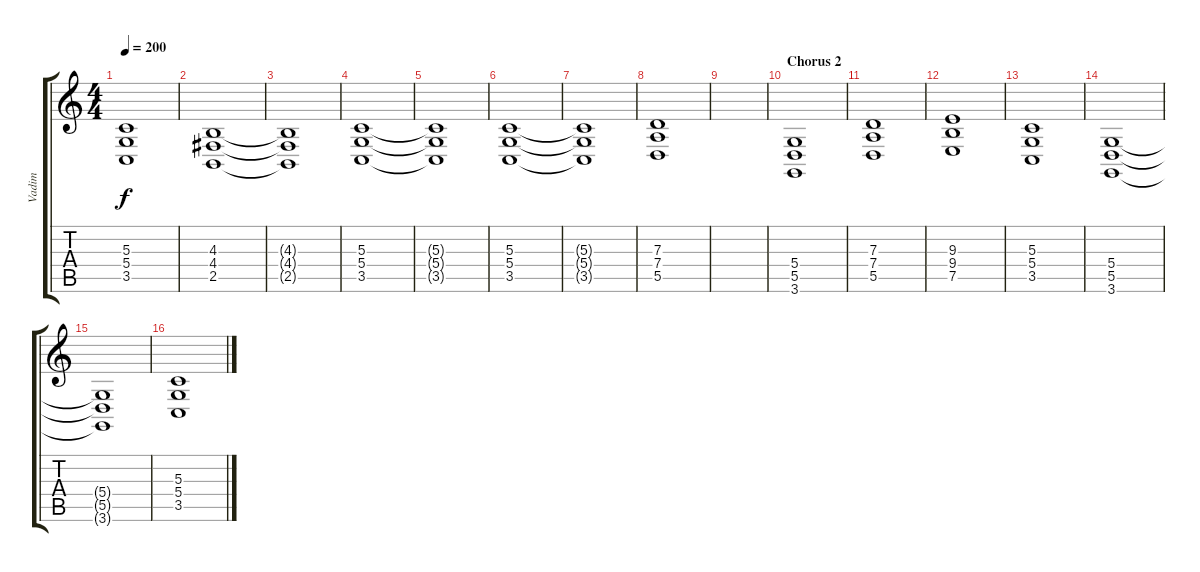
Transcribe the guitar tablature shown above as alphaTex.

\track ("Vadim" "Vadim") {instrument stringensemble1}
\staff {score tabs}
\tuning (E4 B3 G3 D3 A2 E2) {hide}
\ts (4 4)
\tempo 200
\clef g2
\ks c
(5.3{t} 5.4{t} 3.5{t}).1{dy f} |
(4.3 4.4 2.5).1 |
(4.3{t} 4.4{t} 2.5{t}).1 |
(5.3 5.4 3.5).1 |
(5.3{t} 5.4{t} 3.5{t}).1 |
(5.3 5.4 3.5).1 |
(5.3{t} 5.4{t} 3.5{t}).1 |
(7.3 7.4 5.5).1 |
|
\section ("" "Chorus 2")
(5.4 5.5 3.6).1 |
(7.3 7.4 5.5).1 |
(9.3 9.4 7.5).1 |
(5.3 5.4 3.5).1 |
(5.4 5.5 3.6).1 |
(5.4{t} 5.5{t} 3.6{t}).1 |
(5.3 5.4 3.5).1
